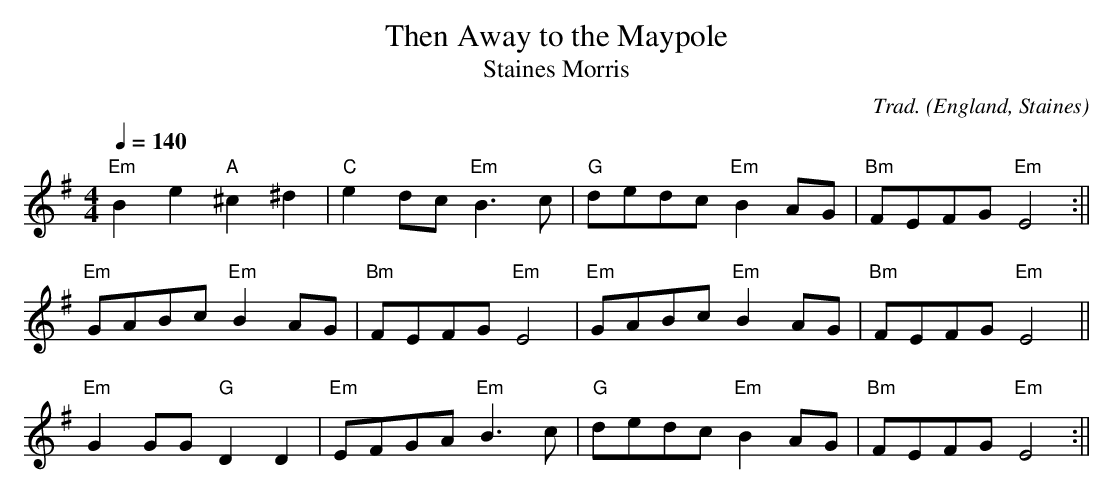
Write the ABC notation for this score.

X:1
T:Then Away to the Maypole
T:Staines Morris
C:Trad.
O:England, Staines
M:4/4
L:1/8
Q:1/4=140
K:Em
"Em"B2 e2 "A"^c2 ^d2|"C"e2 dc "Em"B3 c|"G"dedc "Em"B2 AG|"Bm"FEFG "Em"E4:||
"Em"GABc "Em"B2 AG|"Bm"FEFG "Em"E4|"Em"GABc "Em"B2 AG|"Bm"FEFG "Em"E4||
"Em"G2 GG "G"D2 D2|"Em"EFGA "Em"B3 c|"G"dedc "Em"B2 AG|"Bm"FEFG "Em"E4:||
